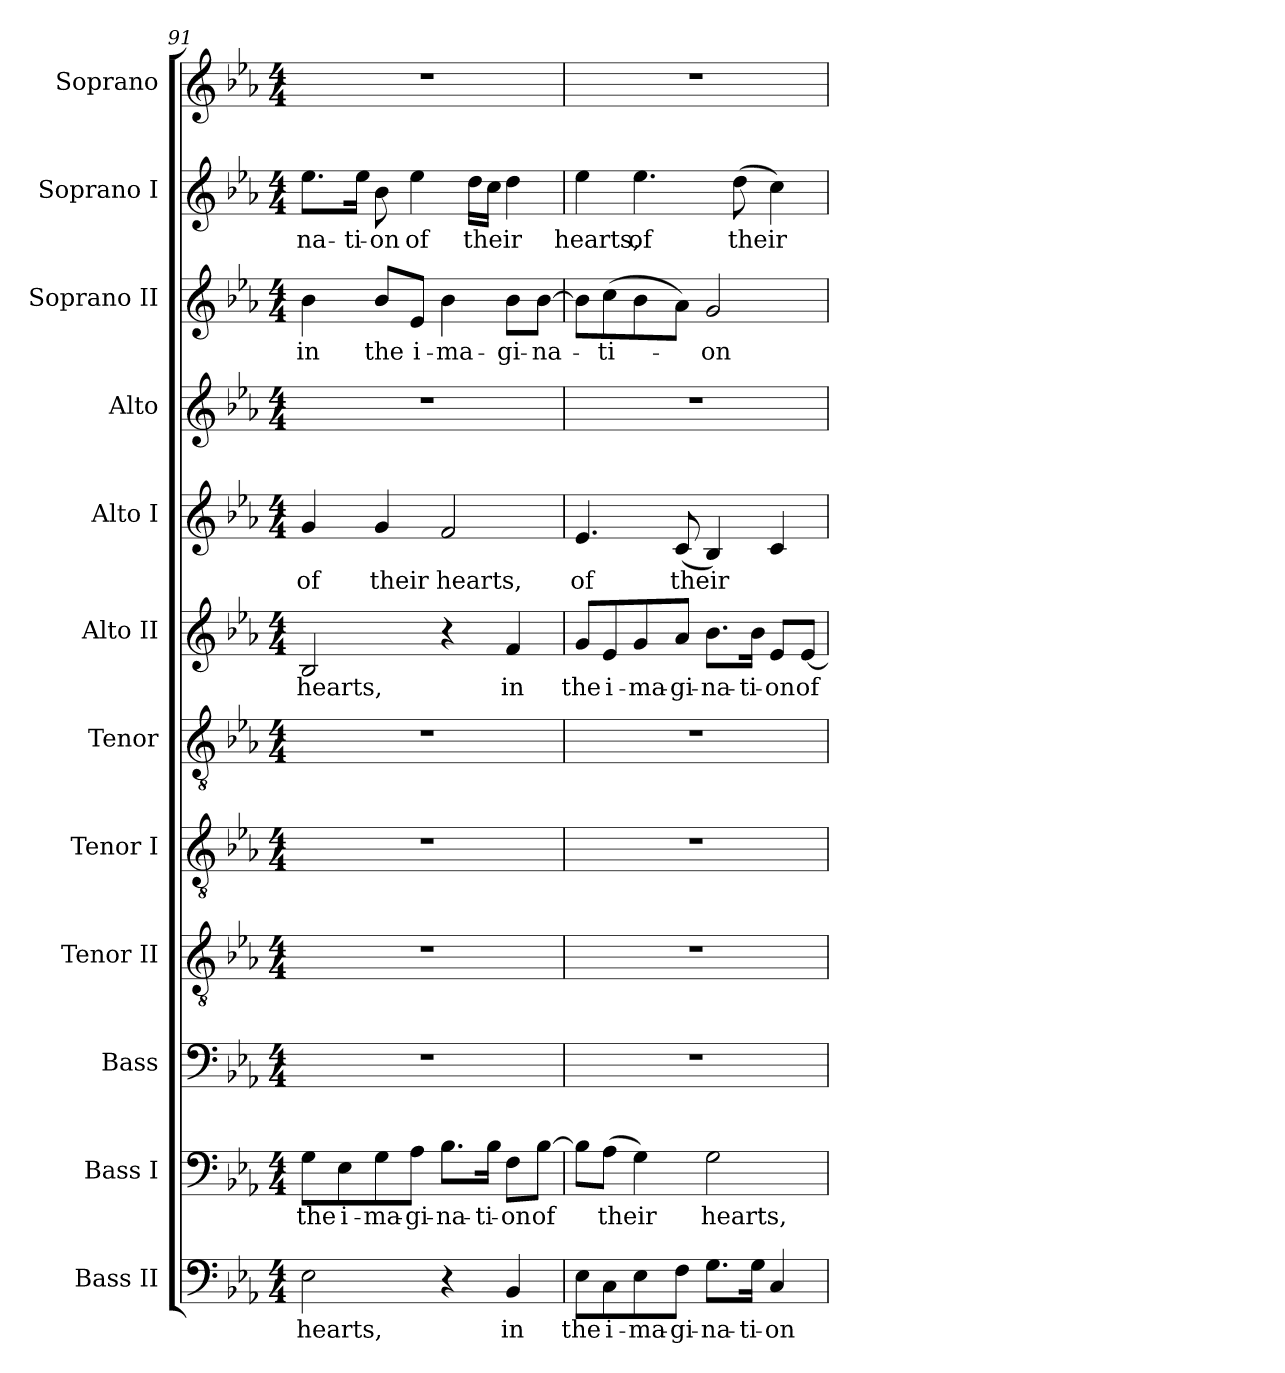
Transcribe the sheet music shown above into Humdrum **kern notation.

**kern	**text	**kern	**text	**kern	**kern	**kern	**kern	**kern	**text	**kern	**text	**kern	**kern	**text	**kern	**text	**kern
*part12	*part12	*part11	*part11	*part10	*part9	*part8	*part7	*part6	*part6	*part5	*part5	*part4	*part3	*part3	*part2	*part2	*part1
*staff12	*staff12	*staff11	*staff11	*staff10	*staff9	*staff8	*staff7	*staff6	*staff6	*staff5	*staff5	*staff4	*staff3	*staff3	*staff2	*staff2	*staff1
*I"Bass II	*	*I"Bass I	*	*I"Bass	*I"Tenor II	*I"Tenor I	*I"Tenor	*I"Alto II	*	*I"Alto I	*	*I"Alto	*I"Soprano II	*	*I"Soprano I	*	*I"Soprano
*I'BII	*	*I'BI	*	*I'B	*I'TII	*I'TI	*I'T	*I'AII	*	*I'AI	*	*I'A	*I'SII	*	*I'SI	*	*I'S
!!LO:PB:g=z
*clefF4	*	*clefF4	*	*clefF4	*clefGv2	*clefGv2	*clefGv2	*clefG2	*	*clefG2	*	*clefG2	*clefG2	*	*clefG2	*	*clefG2
*ITrd7c12	*	*	*	*ITrd7c12	*ITrd7c12	*ITrd7c12	*ITrd7c12	*	*	*	*	*	*	*	*	*	*
*k[b-e-a-]	*	*k[b-e-a-]	*	*k[b-e-a-]	*k[b-e-a-]	*k[b-e-a-]	*k[b-e-a-]	*k[b-e-a-]	*	*k[b-e-a-]	*	*k[b-e-a-]	*k[b-e-a-]	*	*k[b-e-a-]	*	*k[b-e-a-]
*E-:	*	*E-:	*	*E-:	*E-:	*E-:	*E-:	*E-:	*	*E-:	*	*E-:	*E-:	*	*E-:	*	*E-:
*M4/4	*	*M4/4	*	*M4/4	*M4/4	*M4/4	*M4/4	*M4/4	*	*M4/4	*	*M4/4	*M4/4	*	*M4/4	*	*M4/4
=91	=91	=91	=91	=91	=91	=91	=91	=91	=91	=91	=91	=91	=91	=91	=91	=91	=91
!	!LO:LY:b:color=#000000	!	!	!	!	!	!	!	!	!	!	!	!	!	!	!	!
!	!	!	!LO:LY:b:color=#000000	!	!	!	!	!	!	!	!	!	!	!	!	!	!
!	!	!	!	!	!	!	!	!	!LO:LY:b:color=#000000	!	!	!	!	!	!	!	!
!	!	!	!	!	!	!	!	!	!	!	!LO:LY:b:color=#000000	!	!	!	!	!	!
!	!	!	!	!	!	!	!	!	!	!	!	!	!	!LO:LY:b:color=#000000	!	!	!
!	!	!	!	!	!	!	!	!	!	!	!	!	!	!	!	!LO:LY:b:color=#000000	!
2EE-i\	hearts,	8Gi\L	the	1r	1r	1r	1r	2B-i/	hearts,	4gi/	of	1r	4b-i\	in	8.ee-i\L	-na-	1r
!	!	!	!LO:LY:b:color=#000000	!	!	!	!	!	!	!	!	!	!	!	!	!	!
.	.	8E-i\	i-	.	.	.	.	.	.	.	.	.	.	.	.	.	.
!	!	!	!	!	!	!	!	!	!	!	!	!	!	!	!	!LO:LY:b:color=#000000	!
.	.	.	.	.	.	.	.	.	.	.	.	.	.	.	16ee-i\Jk	-ti-	.
!	!	!	!LO:LY:b:color=#000000	!	!	!	!	!	!	!	!	!	!	!	!	!	!
!	!	!	!	!	!	!	!	!	!	!	!LO:LY:b:color=#000000	!	!	!	!	!	!
!	!	!	!	!	!	!	!	!	!	!	!	!	!	!LO:LY:b:color=#000000	!	!	!
!	!	!	!	!	!	!	!	!	!	!	!	!	!	!	!	!LO:LY:b:color=#000000	!
.	.	8Gi\	-ma-	.	.	.	.	.	.	4gi/	their	.	8b-i/L	the	8b-i\	-on	.
!	!	!	!LO:LY:b:color=#000000	!	!	!	!	!	!	!	!	!	!	!	!	!	!
!	!	!	!	!	!	!	!	!	!	!	!	!	!	!LO:LY:b:color=#000000	!	!	!
!	!	!	!	!	!	!	!	!	!	!	!	!	!	!	!	!LO:LY:b:color=#000000	!
.	.	8A-i\J	-gi-	.	.	.	.	.	.	.	.	.	8e-i/J	i-	4ee-i\	of	.
!	!	!	!LO:LY:b:color=#000000	!	!	!	!	!	!	!	!	!	!	!	!	!	!
!	!	!	!	!	!	!	!	!	!	!	!LO:LY:b:color=#000000	!	!	!	!	!	!
!	!	!	!	!	!	!	!	!	!	!	!	!	!	!LO:LY:b:color=#000000	!	!	!
4r	.	8.B-i\L	-na-	.	.	.	.	4r	.	2fi/	hearts,	.	4b-i\	-ma-	.	.	.
!	!	!	!	!	!	!	!	!	!	!	!	!	!	!	!	!LO:LY:b:color=#000000	!
.	.	.	.	.	.	.	.	.	.	.	.	.	.	.	16ddi\LL	their	.
!	!	!	!LO:LY:b:color=#000000	!	!	!	!	!	!	!	!	!	!	!	!	!	!
.	.	16B-i\Jk	-ti-	.	.	.	.	.	.	.	.	.	.	.	16cci\JJ	.	.
!	!LO:LY:b:color=#000000	!	!	!	!	!	!	!	!	!	!	!	!	!	!	!	!
!	!	!	!LO:LY:b:color=#000000	!	!	!	!	!	!	!	!	!	!	!	!	!	!
!	!	!	!	!	!	!	!	!	!LO:LY:b:color=#000000	!	!	!	!	!	!	!	!
!	!	!	!	!	!	!	!	!	!	!	!	!	!	!LO:LY:b:color=#000000	!	!	!
4BBB-i/	in	8Fi\L	-on	.	.	.	.	4fi/	in	.	.	.	8b-i\L	-gi-	4ddi\	.	.
!	!	!	!LO:LY:b:color=#000000	!	!	!	!	!	!	!	!	!	!	!	!	!	!
!	!	!	!	!	!	!	!	!	!	!	!	!	!	!LO:LY:b:color=#000000	!	!	!
.	.	[>8B-i\J	of	.	.	.	.	.	.	.	.	.	[>8b-i\J	-na-	.	.	.
=92	=92	=92	=92	=92	=92	=92	=92	=92	=92	=92	=92	=92	=92	=92	=92	=92	=92
!	!LO:LY:b:color=#000000	!	!	!	!	!	!	!	!	!	!	!	!	!	!	!	!
!	!	!	!	!	!	!	!	!	!LO:LY:b:color=#000000	!	!	!	!	!	!	!	!
!	!	!	!	!	!	!	!	!	!	!	!LO:LY:b:color=#000000	!	!	!	!	!	!
!	!	!	!	!	!	!	!	!	!	!	!	!	!	!	!	!LO:LY:b:color=#000000	!
8EE-i\L	the	8B-i\L]	.	1r	1r	1r	1r	8gi/L	the	4.e-i/	of	1r	8b-i\L]	.	4ee-i\	hearts,	1r
!	!LO:LY:b:color=#000000	!	!	!	!	!	!	!	!	!	!	!	!	!	!	!	!
!	!	!	!LO:LY:b:color=#000000	!	!	!	!	!	!	!	!	!	!	!	!	!	!
!	!	!	!	!	!	!	!	!	!LO:LY:b:color=#000000	!	!	!	!	!	!	!	!
!	!	!	!	!	!	!	!	!	!	!	!	!	!	!LO:LY:b:color=#000000	!	!	!
8CCi\	i-	(8A-i\J	their	.	.	.	.	8e-i/	i-	.	.	.	(8cci\	-ti-	.	.	.
!	!LO:LY:b:color=#000000	!	!	!	!	!	!	!	!	!	!	!	!	!	!	!	!
!	!	!	!	!	!	!	!	!	!LO:LY:b:color=#000000	!	!	!	!	!	!	!	!
!	!	!	!	!	!	!	!	!	!	!	!	!	!	!	!	!LO:LY:b:color=#000000	!
8EE-i\	-ma-	4Gi\)	.	.	.	.	.	8gi/	-ma-	.	.	.	8b-i\	.	4.ee-i\	of	.
!	!LO:LY:b:color=#000000	!	!	!	!	!	!	!	!	!	!	!	!	!	!	!	!
!	!	!	!	!	!	!	!	!	!LO:LY:b:color=#000000	!	!	!	!	!	!	!	!
!	!	!	!	!	!	!	!	!	!	!	!LO:LY:b:color=#000000	!	!	!	!	!	!
8FFi\J	-gi-	.	.	.	.	.	.	8a-i/J	-gi-	(8ci/	their	.	8a-i\J)	.	.	.	.
!	!LO:LY:b:color=#000000	!	!	!	!	!	!	!	!	!	!	!	!	!	!	!	!
!	!	!	!LO:LY:b:color=#000000	!	!	!	!	!	!	!	!	!	!	!	!	!	!
!	!	!	!	!	!	!	!	!	!LO:LY:b:color=#000000	!	!	!	!	!	!	!	!
!	!	!	!	!	!	!	!	!	!	!	!	!	!	!LO:LY:b:color=#000000	!	!	!
8.GGi\L	-na-	2Gi\	hearts,	.	.	.	.	8.b-i\L	-na-	4B-i/)	.	.	2gi/	-on	.	.	.
!	!	!	!	!	!	!	!	!	!	!	!	!	!	!	!	!LO:LY:b:color=#000000	!
.	.	.	.	.	.	.	.	.	.	.	.	.	.	.	(8ddi\	their	.
!	!LO:LY:b:color=#000000	!	!	!	!	!	!	!	!	!	!	!	!	!	!	!	!
!	!	!	!	!	!	!	!	!	!LO:LY:b:color=#000000	!	!	!	!	!	!	!	!
16GGi\Jk	-ti-	.	.	.	.	.	.	16b-i\Jk	-ti-	.	.	.	.	.	.	.	.
!	!LO:LY:b:color=#000000	!	!	!	!	!	!	!	!	!	!	!	!	!	!	!	!
!	!	!	!	!	!	!	!	!	!LO:LY:b:color=#000000	!	!	!	!	!	!	!	!
4CCi/	-on	.	.	.	.	.	.	8e-i/L	-on	4ci/	.	.	.	.	4cci\)	.	.
!	!	!	!	!	!	!	!	!	!LO:LY:b:color=#000000	!	!	!	!	!	!	!	!
.	.	.	.	.	.	.	.	[<8e-i/J	of	.	.	.	.	.	.	.	.
=	=	=	=	=	=	=	=	=	=	=	=	=	=	=	=	=	=
*-	*-	*-	*-	*-	*-	*-	*-	*-	*-	*-	*-	*-	*-	*-	*-	*-	*-
